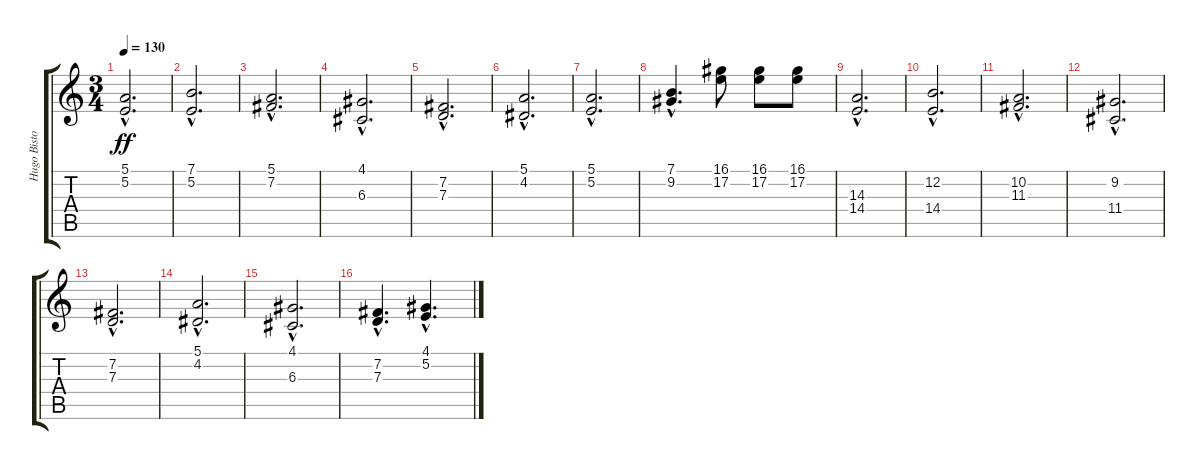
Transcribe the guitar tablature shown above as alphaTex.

\track ("Hugo Bistolfi" "Hugo Bisto") {instrument stringensemble1}
\staff {score tabs}
\tuning (E4 B3 G3 D3 A2 E2) {hide}
\ts (3 4)
\tempo 130
\clef g2
\ks c
(5.1{hac} 5.2{hac}).2{d dy ff} |
(7.1{hac} 5.2{hac}).2{d} |
(5.1{hac} 7.2{hac}).2{d} |
(4.1{hac} 6.3{hac}).2{d} |
(7.2{hac} 7.3{hac}).2{d} |
(5.1{hac} 4.2{hac}).2{d} |
(5.1{hac} 5.2{hac}).2{d} |
(7.1{hac} 9.2{hac}).4{d} (16.1 17.2).8 (16.1 17.2).8 (16.1 17.2).8 |
(14.3{hac} 14.4{hac}).2{d} |
(12.2{hac} 14.4{hac}).2{d} |
(10.2{hac} 11.3{hac}).2{d} |
(9.2{hac} 11.4{hac}).2{d} |
(7.2{hac} 7.3{hac}).2{d} |
(5.1{hac} 4.2{hac}).2{d} |
(4.1{hac} 6.3{hac}).2{d} |
(7.2{hac} 7.3{hac}).4{d} (4.1{hac} 5.2{hac}).4{d}
